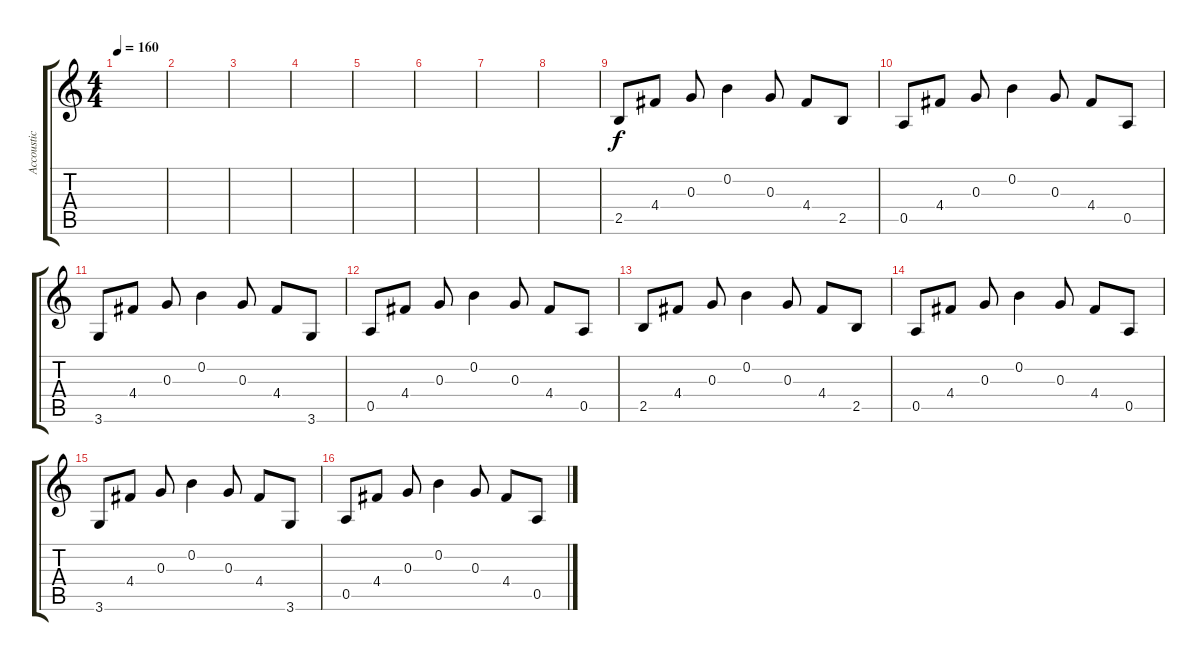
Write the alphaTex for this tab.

\track ("Accoustic Guitar" "Accoustic ") {instrument acousticguitarsteel}
\staff {score tabs}
\tuning (E4 B3 G3 D3 A2 E2) {hide}
\ts (4 4)
\tempo 160
\clef g2
\ks c
|
|
|
|
|
|
|
|
2.5.8 4.4.8 0.3.8 0.2.4 0.3.8 4.4.8 2.5.8 |
0.5.8 4.4.8 0.3.8 0.2.4 0.3.8 4.4.8 0.5.8 |
3.6.8 4.4.8 0.3.8 0.2.4 0.3.8 4.4.8 3.6.8 |
0.5.8 4.4.8 0.3.8 0.2.4 0.3.8 4.4.8 0.5.8 |
2.5.8 4.4.8 0.3.8 0.2.4 0.3.8 4.4.8 2.5.8 |
0.5.8 4.4.8 0.3.8 0.2.4 0.3.8 4.4.8 0.5.8 |
3.6.8 4.4.8 0.3.8 0.2.4 0.3.8 4.4.8 3.6.8 |
0.5.8 4.4.8 0.3.8 0.2.4 0.3.8 4.4.8 0.5.8
